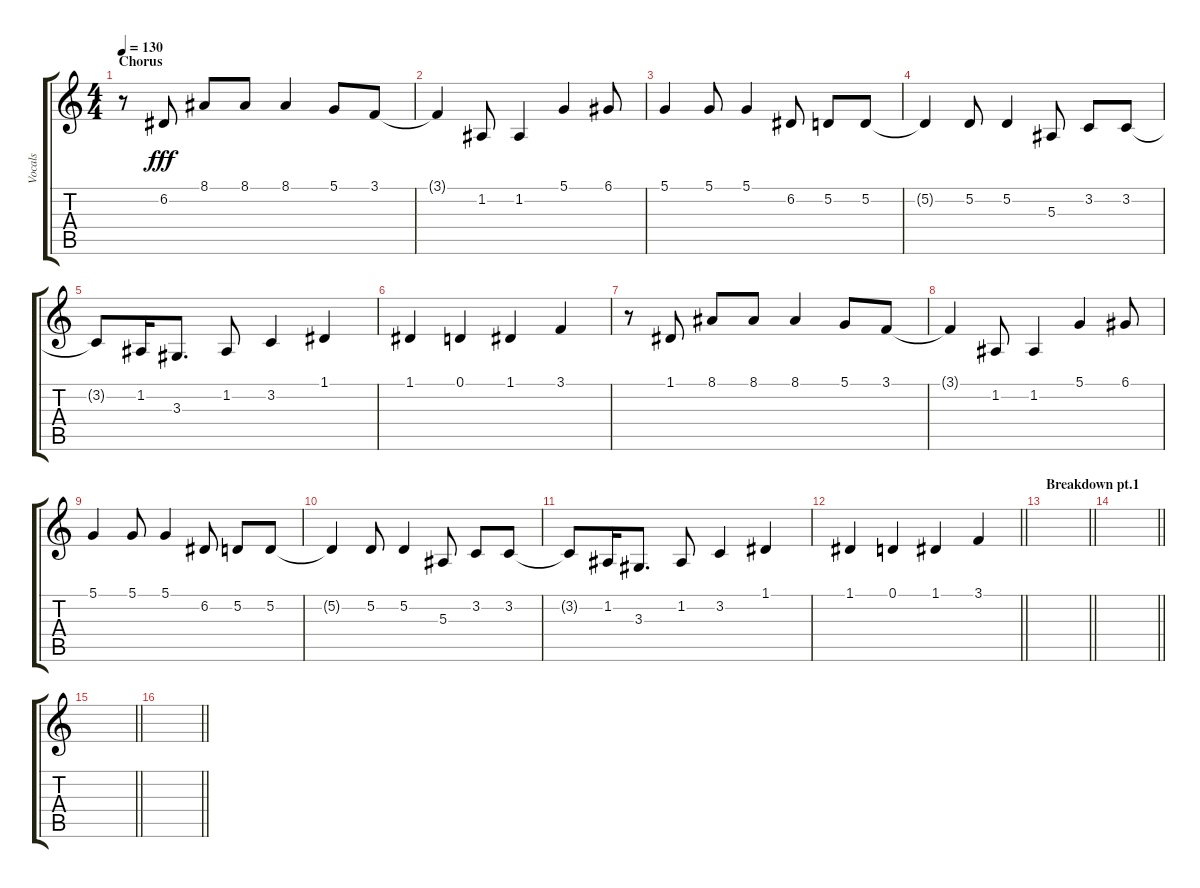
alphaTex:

\track ("Vocals" "Vocals") {instrument flute}
\staff {score tabs}
\tuning (D4 A3 F3 C3 G2 C2) {hide}
\ts (4 4)
\section ("" "Chorus")
\tempo 130
\clef g2
\ks c
r.8{dy fff} 6.2.8 8.1.8 8.1.8 8.1.4 5.1.8 3.1.8 |
3.1{t}.4 1.2.8 1.2.4 5.1.4 6.1.8 |
5.1.4 5.1.8 5.1.4 6.2.8 5.2.8 5.2.8 |
5.2{t}.4 5.2.8 5.2.4 5.3.8 3.2.8 3.2.8 |
3.2{t}.8 1.2.16 3.3.8{d} 1.2.8 3.2.4 1.1.4 |
1.1.4 0.1.4 1.1.4 3.1.4 |
r.8 1.1.8 8.1.8 8.1.8 8.1.4 5.1.8 3.1.8 |
3.1{t}.4 1.2.8 1.2.4 5.1.4 6.1.8 |
5.1.4 5.1.8 5.1.4 6.2.8 5.2.8 5.2.8 |
5.2{t}.4 5.2.8 5.2.4 5.3.8 3.2.8 3.2.8 |
3.2{t}.8 1.2.16 3.3.8{d} 1.2.8 3.2.4 1.1.4 |
\barLineRight lightlight
1.1.4 0.1.4 1.1.4 3.1.4 |
\section ("" "Breakdown pt.1")
\barLineRight lightlight
|
\barLineRight lightlight
|
\barLineRight lightlight
|
\barLineRight lightlight
